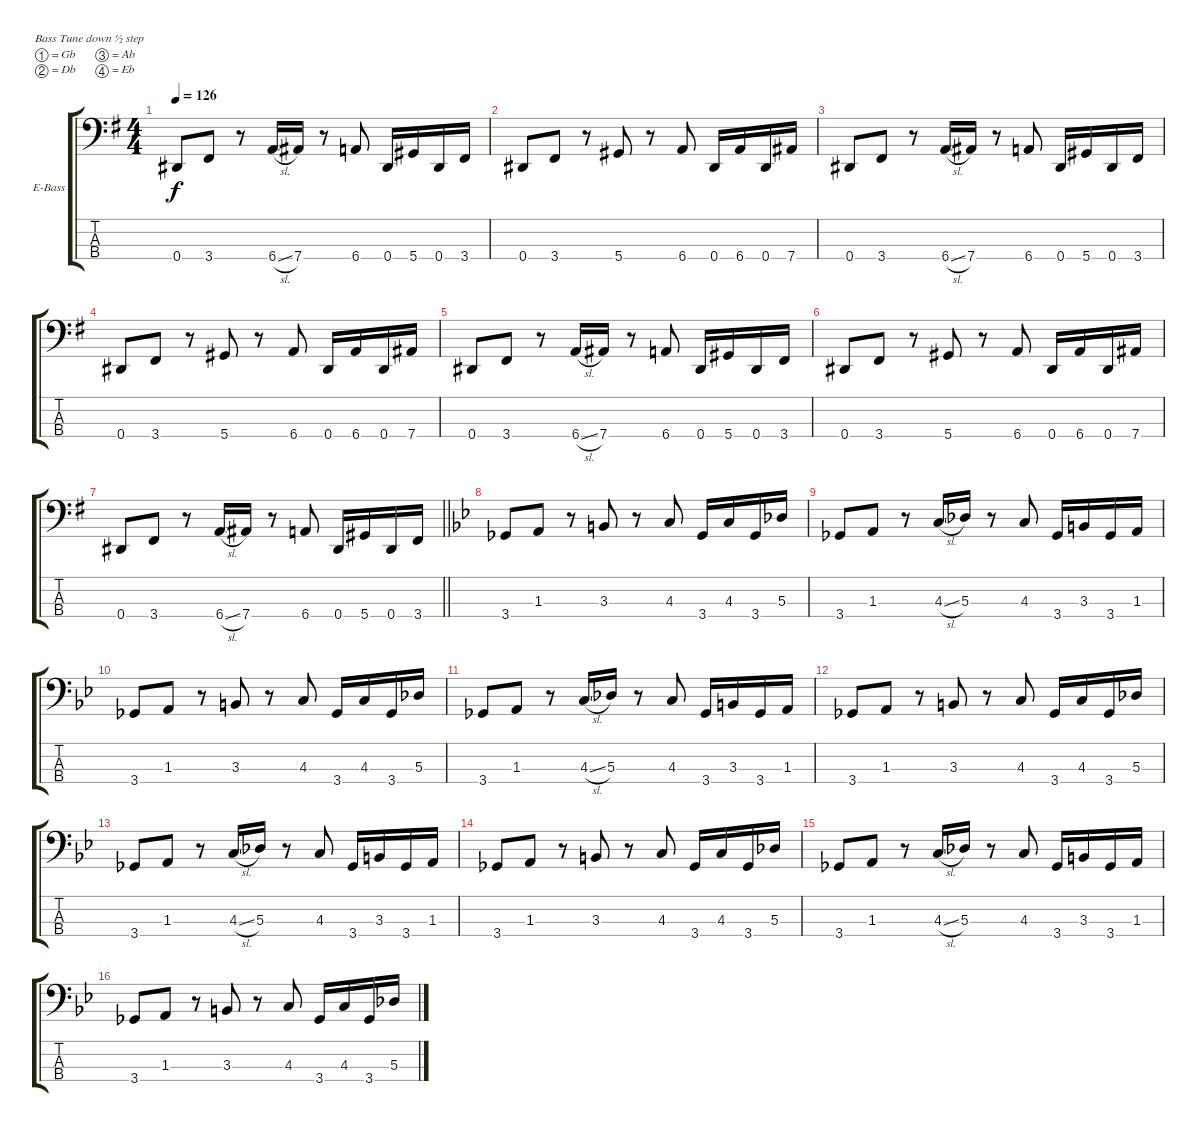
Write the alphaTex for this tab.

\bracketExtendMode groupsimilarinstruments
\firstSystemTrackNameOrientation horizontal
\otherSystemsTrackNameOrientation horizontal
\track ("Untitled" "E-Bass") {instrument electricbasspick}
\staff {score tabs}
\tuning (Gb2 Db2 Ab1 Eb1)
\ts (4 4)
\tempo 126
\clef f4
\ks g
0.4.8{dy f} 3.4.8 r.8 6.4{sl}.16 7.4.16 r.8 6.4.8 0.4.16 5.4.16 0.4.16 3.4.16 |
0.4.8 3.4.8 r.8 5.4.8 r.8 6.4.8 0.4.16 6.4.16 0.4.16 7.4.16 |
0.4.8 3.4.8 r.8 6.4{sl}.16 7.4.16 r.8 6.4.8 0.4.16 5.4.16 0.4.16 3.4.16 |
0.4.8 3.4.8 r.8 5.4.8 r.8 6.4.8 0.4.16 6.4.16 0.4.16 7.4.16 |
0.4.8 3.4.8 r.8 6.4{sl}.16 7.4.16 r.8 6.4.8 0.4.16 5.4.16 0.4.16 3.4.16 |
0.4.8 3.4.8 r.8 5.4.8 r.8 6.4.8 0.4.16 6.4.16 0.4.16 7.4.16 |
\barLineRight lightlight
0.4.8 3.4.8 r.8 6.4{sl}.16 7.4.16 r.8 6.4.8 0.4.16 5.4.16 0.4.16 3.4.16 |
\section ("" " ")
\ks bb
3.4.8 1.3.8 r.8 3.3.8 r.8 4.3.8 3.4.16 4.3.16 3.4.16 5.3.16 |
3.4.8 1.3.8 r.8 4.3{sl}.16 5.3.16 r.8 4.3.8 3.4.16 3.3.16 3.4.16 1.3.16 |
3.4.8 1.3.8 r.8 3.3.8 r.8 4.3.8 3.4.16 4.3.16 3.4.16 5.3.16 |
3.4.8 1.3.8 r.8 4.3{sl}.16 5.3.16 r.8 4.3.8 3.4.16 3.3.16 3.4.16 1.3.16 |
3.4.8 1.3.8 r.8 3.3.8 r.8 4.3.8 3.4.16 4.3.16 3.4.16 5.3.16 |
3.4.8 1.3.8 r.8 4.3{sl}.16 5.3.16 r.8 4.3.8 3.4.16 3.3.16 3.4.16 1.3.16 |
3.4.8 1.3.8 r.8 3.3.8 r.8 4.3.8 3.4.16 4.3.16 3.4.16 5.3.16 |
3.4.8 1.3.8 r.8 4.3{sl}.16 5.3.16 r.8 4.3.8 3.4.16 3.3.16 3.4.16 1.3.16 |
3.4.8 1.3.8 r.8 3.3.8 r.8 4.3.8 3.4.16 4.3.16 3.4.16 5.3.16
